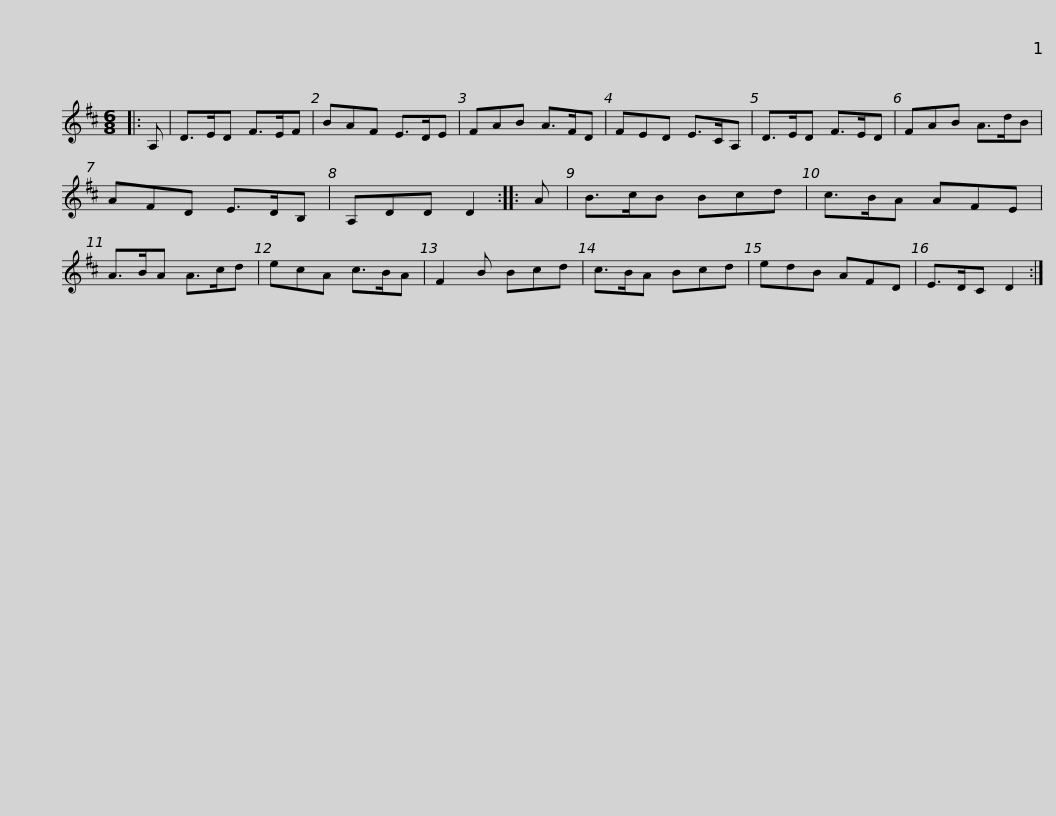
X:1
L:1/8
M:6/8
I:linebreak $
K:D
V:1 treble
V:1
|: A, | D>ED F>EF | BAF E>DE | FAB A>FD | FED E>CA, | %5
 D>ED F>ED | FAB A>dB |$ AFD E>DB, | A,DD D2 :: A | %10
 B>cB Bcd | c>BA AFE | A>BA A>cd | ecA c>BA | F2 B Bcd |$ %15
 c>BA Bcd | edB AFD | E>DC D2 :| %18
